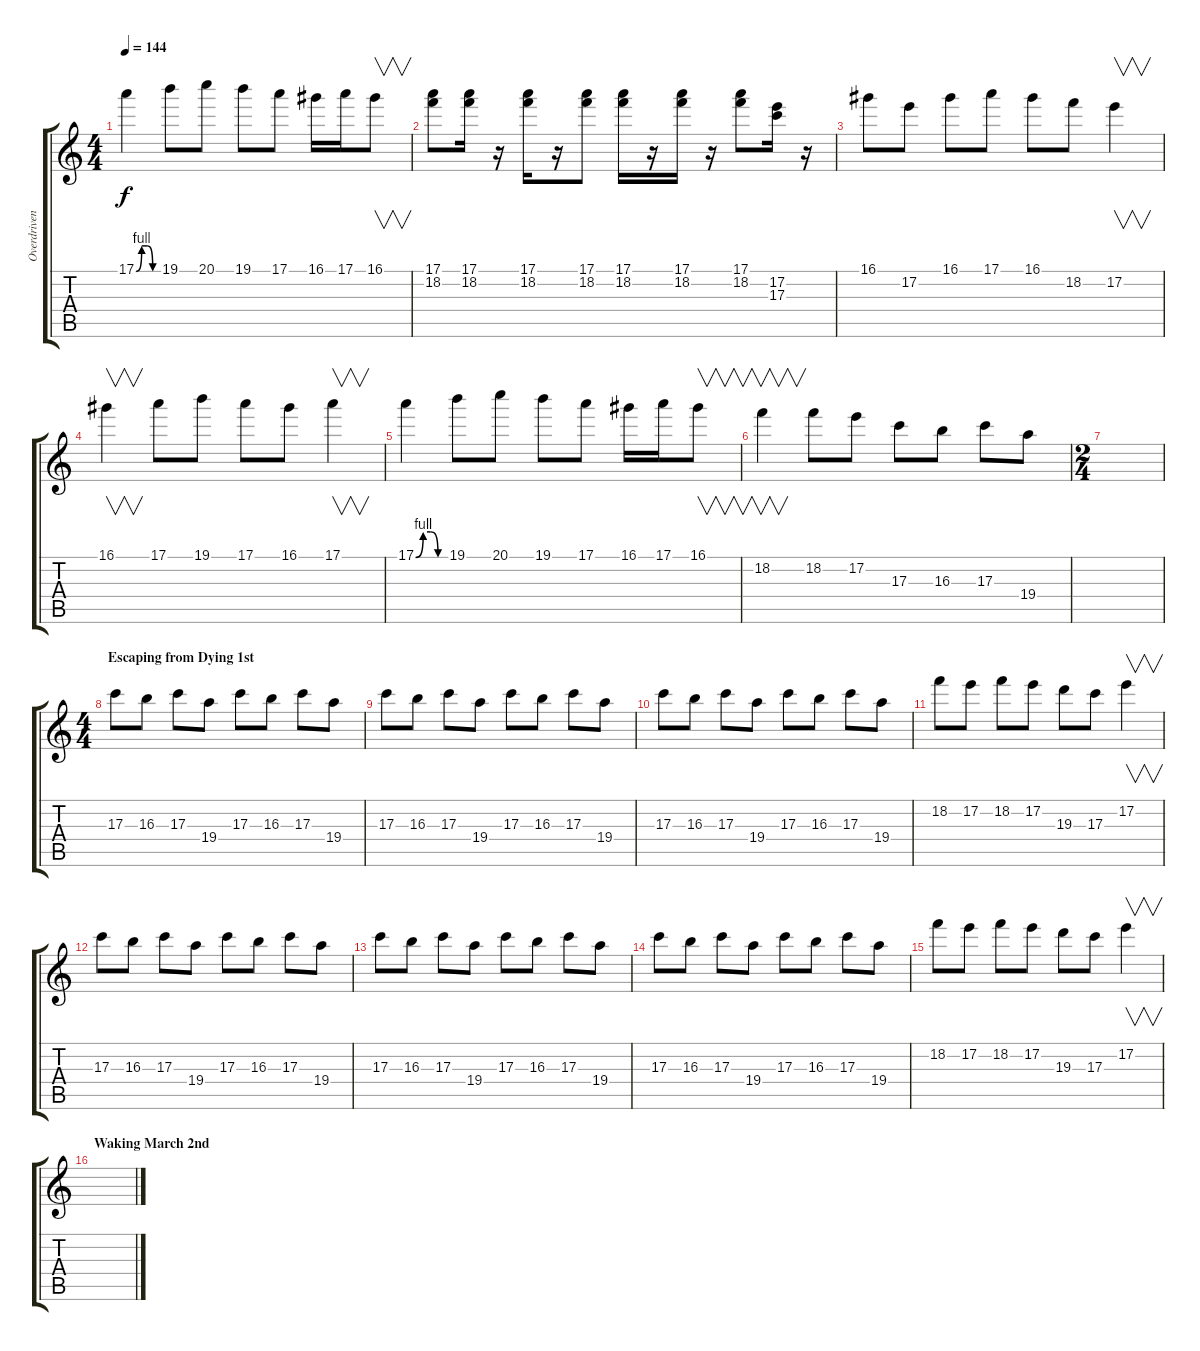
\track ("Overdriven Guitar" "Overdriven") {instrument overdrivenguitar}
\staff {score tabs}
\tuning (E4 B3 G3 D3 A2 E2) {hide}
\ts (4 4)
\tempo 144
\clef g2
\ks c
17.1{be (custom 0 0 15 4 30 4 45 0 60 0)}.4{dy f} 19.1.8 20.1.8 19.1.8 17.1.8 16.1.16 17.1.16 16.1.8{v} |
(17.1 18.2).8 (17.1 18.2).16 r.16 (17.1 18.2).16 r.16 (17.1 18.2).8 (17.1 18.2).16 r.16 (17.1 18.2).16 r.16 (17.1 18.2).8 (17.2 17.3).16 r.16 |
16.1.8 17.2.8 16.1.8 17.1.8 16.1.8 18.2.8 17.2.4{v} |
16.1.4{v} 17.1.8 19.1.8 17.1.8 16.1.8 17.1.4{v} |
17.1{be (custom 0 0 15 4 30 4 45 0 60 0)}.4 19.1.8 20.1.8 19.1.8 17.1.8 16.1.16 17.1.16 16.1.8{v} |
18.2.4{v} 18.2.8 17.2.8 17.3.8 16.3.8 17.3.8 19.4.8 |
\ts (2 4)
|
\ts (4 4)
\section ("" "Escaping from Dying 1st")
17.3.8 16.3.8 17.3.8 19.4.8 17.3.8 16.3.8 17.3.8 19.4.8 |
17.3.8 16.3.8 17.3.8 19.4.8 17.3.8 16.3.8 17.3.8 19.4.8 |
17.3.8 16.3.8 17.3.8 19.4.8 17.3.8 16.3.8 17.3.8 19.4.8 |
18.2.8 17.2.8 18.2.8 17.2.8 19.3.8 17.3.8 17.2.4{v} |
17.3.8 16.3.8 17.3.8 19.4.8 17.3.8 16.3.8 17.3.8 19.4.8 |
17.3.8 16.3.8 17.3.8 19.4.8 17.3.8 16.3.8 17.3.8 19.4.8 |
17.3.8 16.3.8 17.3.8 19.4.8 17.3.8 16.3.8 17.3.8 19.4.8 |
18.2.8 17.2.8 18.2.8 17.2.8 19.3.8 17.3.8 17.2.4{v} |
\section ("" "Waking March 2nd")
